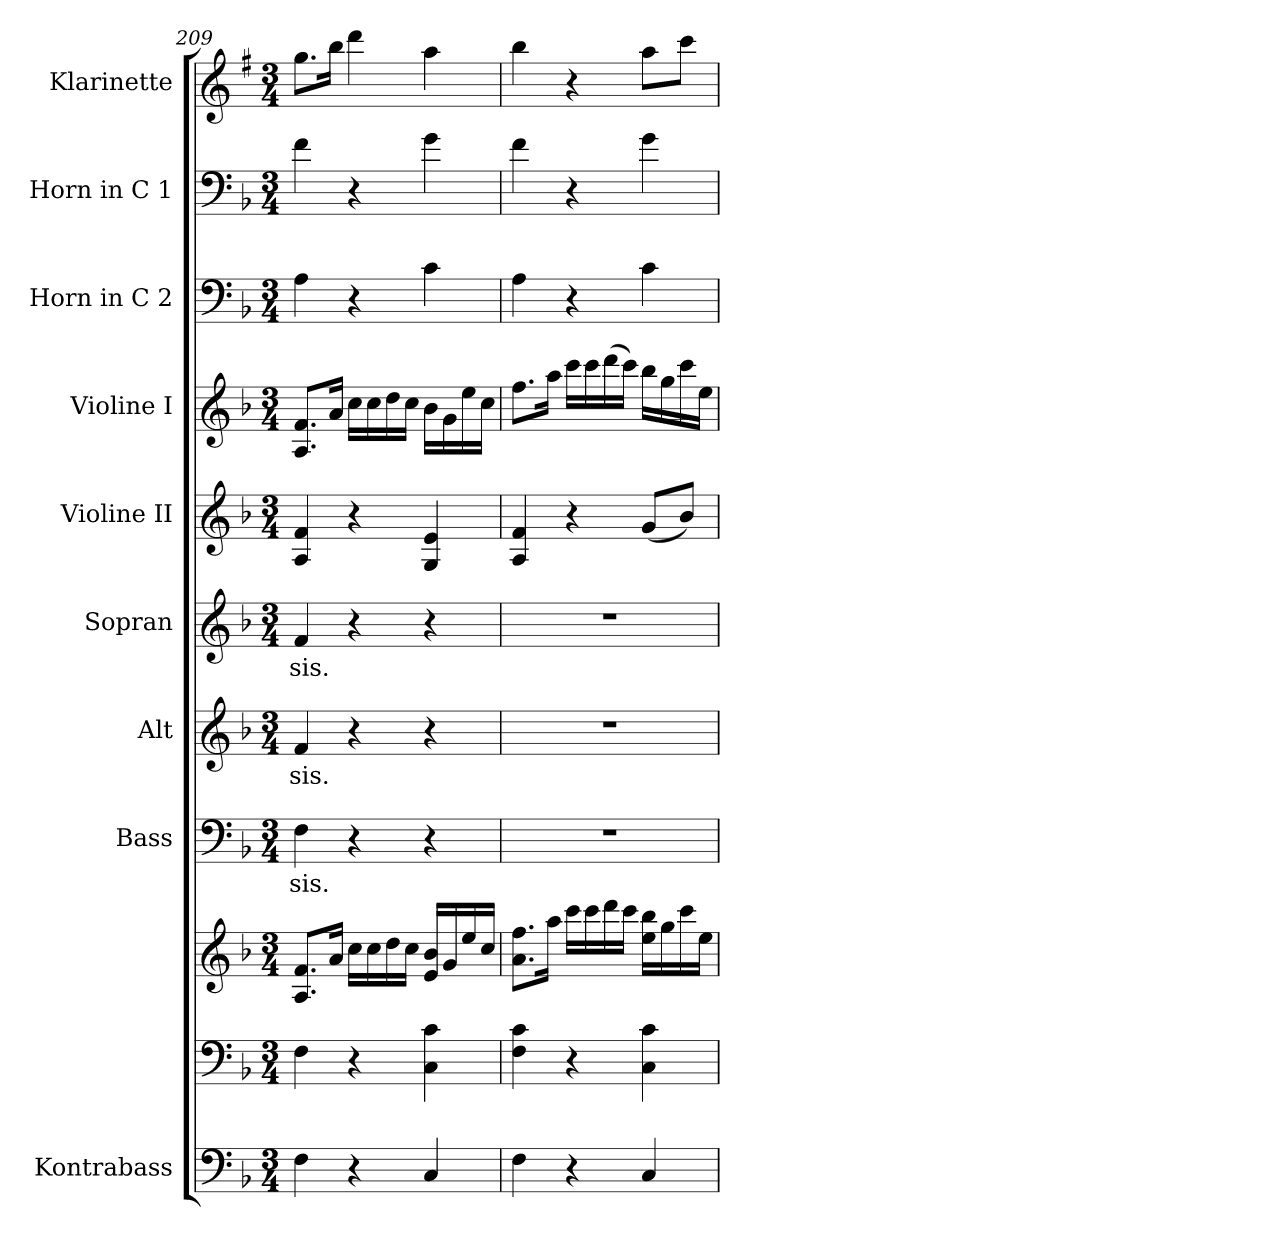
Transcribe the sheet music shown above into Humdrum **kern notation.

**kern	**kern	**kern	**kern	**text	**kern	**text	**kern	**text	**kern	**kern	**kern	**kern	**kern
*part10	*part9	*part9	*part8	*part8	*part7	*part7	*part6	*part6	*part5	*part4	*part3	*part2	*part1
*staff11	*staff10	*staff9	*staff8	*staff8	*staff7	*staff7	*staff6	*staff6	*staff5	*staff4	*staff3	*staff2	*staff1
*I"Kontrabass	*	*	*I"Bass	*	*I"Alt	*	*I"Sopran	*	*I"Violine II	*I"Violine I	*I"Horn in C 2	*I"Horn in C 1	*I"Klarinette
*I'Kb.	*	*	*I'B.	*	*I'A.	*	*I'S.	*	*I'Vl. II	*I'Vl. I	*I'Horn 2	*I'Horn 1	*I'Kl.
*clefF4	*clefF4	*clefG2	*clefF4	*	*clefG2	*	*clefG2	*	*clefG2	*clefG2	*clefF4	*clefF4	*clefG2
*ITrd7c12	*	*	*	*	*	*	*	*	*	*	*	*	*ITrd1c2
*k[b-]	*k[b-]	*k[b-]	*k[b-]	*	*k[b-]	*	*k[b-]	*	*k[b-]	*k[b-]	*k[b-]	*k[b-]	*k[b-]
*F:	*F:	*F:	*F:	*	*F:	*	*F:	*	*F:	*F:	*F:	*F:	*F:
*M3/4	*M3/4	*M3/4	*M3/4	*	*M3/4	*	*M3/4	*	*M3/4	*M3/4	*M3/4	*M3/4	*M3/4
=209	=209	=209	=209	=209	=209	=209	=209	=209	=209	=209	=209	=209	=209
!	!	!	!	!LO:LY:b	!	!LO:LY:b	!	!LO:LY:b	!	!	!	!	!
4FF\	4F\	8.A/ 8.f/L	4F\	-sis.	4f/	-sis.	4f/	-sis.	4A/ 4f/	8.A/ 8.f/L	4A\	4f\	8.ff\L
.	.	16a/Jk	.	.	.	.	.	.	.	16a/Jk	.	.	16aa\Jk
4r	4r	16cc\LL	4r	.	4r	.	4r	.	4r	16cc\LL	4r	4r	4ccc\
.	.	16cc\	.	.	.	.	.	.	.	16cc\	.	.	.
.	.	16dd\	.	.	.	.	.	.	.	16dd\	.	.	.
.	.	16cc\JJ	.	.	.	.	.	.	.	16cc\JJ	.	.	.
4CC/	4C\ 4c\	16e/ 16b-/LL	4r	.	4r	.	4r	.	4G/ 4e/	16b-\LL	4c\	4g\	4gg\
.	.	16g/	.	.	.	.	.	.	.	16g\	.	.	.
.	.	16ee/	.	.	.	.	.	.	.	16ee\	.	.	.
.	.	16cc/JJ	.	.	.	.	.	.	.	16cc\JJ	.	.	.
!!LO:PB:g=z
=210	=210	=210	=210	=210	=210	=210	=210	=210	=210	=210	=210	=210	=210
4FF\	4F\ 4c\	8.a\ 8.ff\L	2.r	.	2.r	.	2.r	.	4A/ 4f/	8.ff\L	4A\	4f\	4aa\
.	.	16aa\Jk	.	.	.	.	.	.	.	16aa\Jk	.	.	.
4r	4r	16ccc\LL	.	.	.	.	.	.	4r	16ccc\LL	4r	4r	4r
.	.	16ccc\	.	.	.	.	.	.	.	16ccc\	.	.	.
.	.	16ddd\	.	.	.	.	.	.	.	(>16ddd\	.	.	.
.	.	16ccc\JJ	.	.	.	.	.	.	.	16ccc\JJ)	.	.	.
4CC/	4C\ 4c\	16ee\ 16bb-\LL	.	.	.	.	.	.	(<8g/L	16bb-\LL	4c\	4g\	8gg\L
.	.	16gg\	.	.	.	.	.	.	.	16gg\	.	.	.
.	.	16ccc\	.	.	.	.	.	.	8b-/J)	16ccc\	.	.	8bb-\J
.	.	16ee\JJ	.	.	.	.	.	.	.	16ee\JJ	.	.	.
=	=	=	=	=	=	=	=	=	=	=	=	=	=
*-	*-	*-	*-	*-	*-	*-	*-	*-	*-	*-	*-	*-	*-
